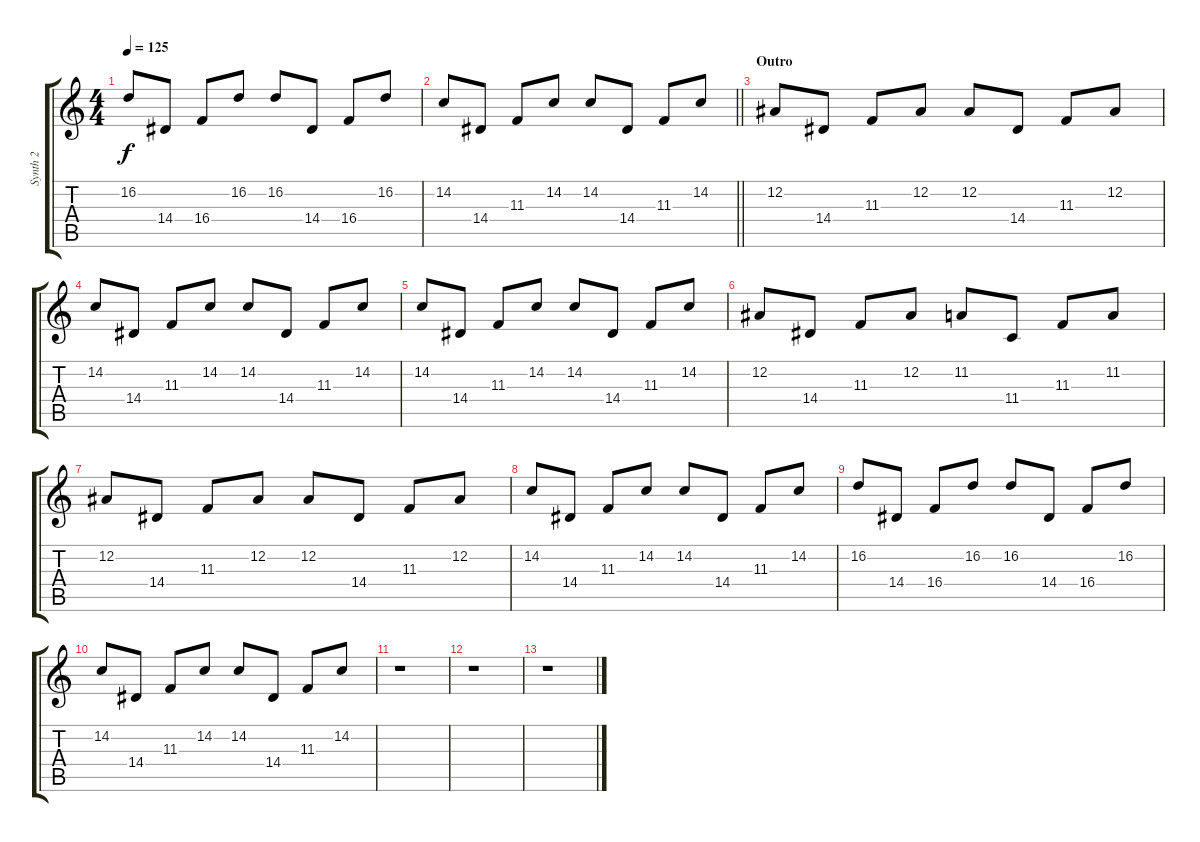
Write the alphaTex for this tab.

\track ("Synth 2" "Synth 2") {instrument fx4atmosphere}
\staff {score tabs}
\tuning (Eb4 Bb3 Gb3 Db3 Ab2 Eb2) {hide}
\ts (4 4)
\tempo 125
\clef g2
\ks c
16.2.8{dy f} 14.4.8 16.4.8 16.2.8 16.2.8 14.4.8 16.4.8 16.2.8 |
\barLineRight lightlight
14.2.8 14.4.8 11.3.8 14.2.8 14.2.8 14.4.8 11.3.8 14.2.8 |
\section ("" "Outro")
12.2.8 14.4.8 11.3.8 12.2.8 12.2.8 14.4.8 11.3.8 12.2.8 |
14.2.8 14.4.8 11.3.8 14.2.8 14.2.8 14.4.8 11.3.8 14.2.8 |
14.2.8 14.4.8 11.3.8 14.2.8 14.2.8 14.4.8 11.3.8 14.2.8 |
12.2.8 14.4.8 11.3.8 12.2.8 11.2.8 11.4.8 11.3.8 11.2.8 |
12.2.8 14.4.8 11.3.8 12.2.8 12.2.8 14.4.8 11.3.8 12.2.8 |
14.2.8 14.4.8 11.3.8 14.2.8 14.2.8 14.4.8 11.3.8 14.2.8 |
16.2.8 14.4.8 16.4.8 16.2.8 16.2.8 14.4.8 16.4.8 16.2.8 |
14.2.8 14.4.8 11.3.8 14.2.8 14.2.8 14.4.8 11.3.8 14.2.8 |
r.1 |
r.1 |
r.1
